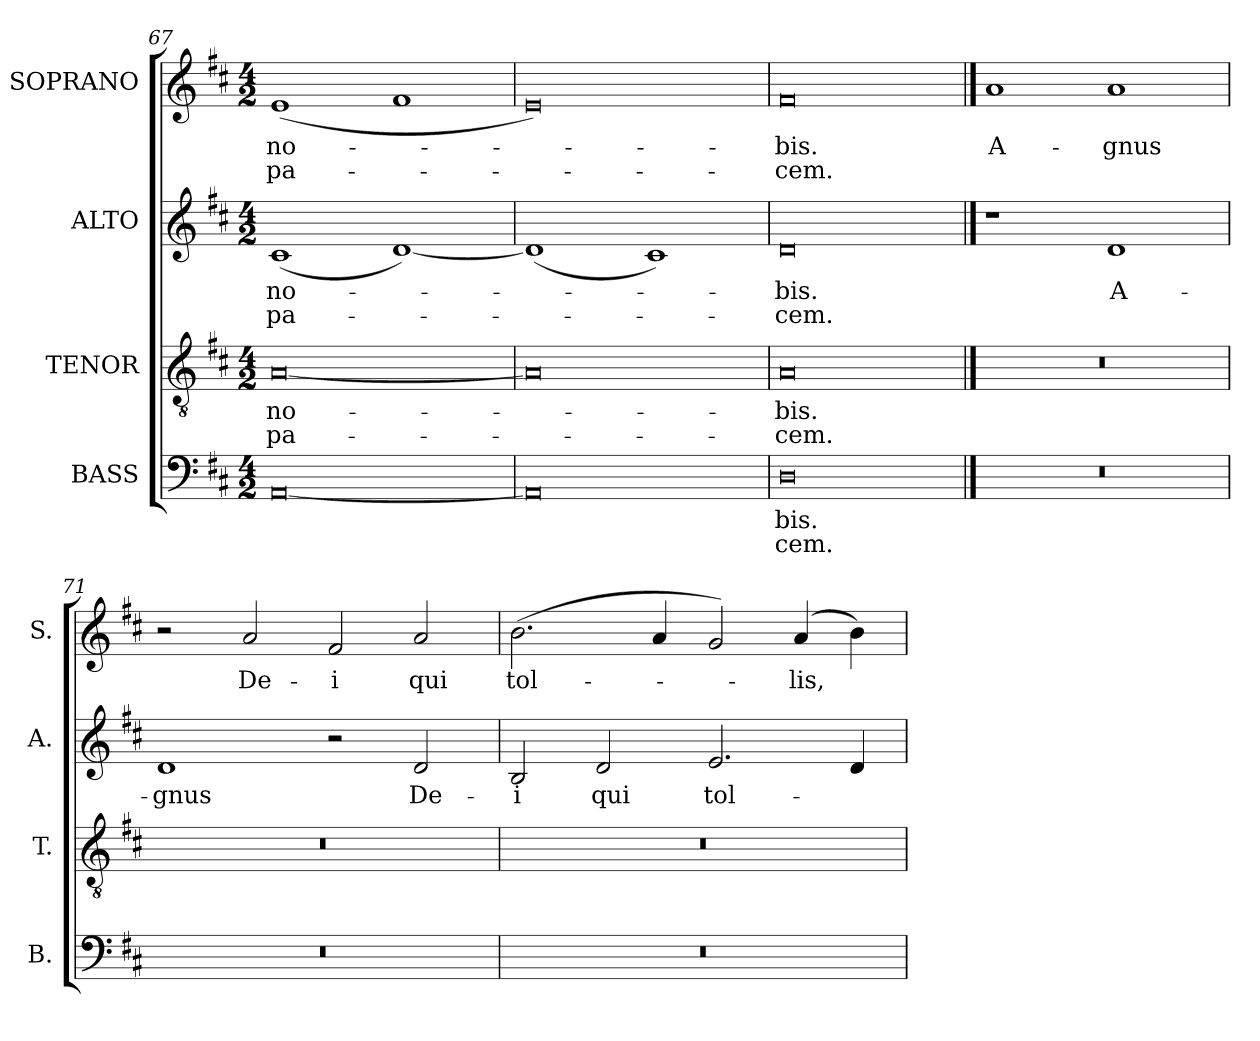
**kern	**text	**text	**kern	**text	**text	**kern	**text	**text	**kern	**text	**text
*part4	*part4	*part4	*part3	*part3	*part3	*part2	*part2	*part2	*part1	*part1	*part1
*staff4	*staff4	*staff4	*staff3	*staff3	*staff3	*staff2	*staff2	*staff2	*staff1	*staff1	*staff1
*I"BASS	*	*	*I"TENOR	*	*	*I"ALTO	*	*	*I"SOPRANO	*	*
*I'B.	*	*	*I'T.	*	*	*I'A.	*	*	*I'S.	*	*
*clefF4	*	*	*clefGv2	*	*	*clefG2	*	*	*clefG2	*	*
*	*	*	*ITrd7c12	*	*	*	*	*	*	*	*
*k[f#c#]	*	*	*k[f#c#]	*	*	*k[f#c#]	*	*	*k[f#c#]	*	*
*D:	*	*	*D:	*	*	*D:	*	*	*D:	*	*
*M4/2	*	*	*M4/2	*	*	*M4/2	*	*	*M4/2	*	*
=67	=67	=67	=67	=67	=67	=67	=67	=67	=67	=67	=67
!	!	!	!	!LO:LY:b:color=#000000	!LO:LY:b:color=#000000	!	!	!	!	!	!
!	!	!	!	!	!	!	!LO:LY:b:color=#000000	!LO:LY:b:color=#000000	!	!	!
!	!	!	!	!	!	!	!	!	!	!LO:LY:b:color=#000000	!LO:LY:b:color=#000000
[0AAi	.	.	[0AAi	no-	pa-	(1c#i	no-	pa-	(1ei	no-	pa-
.	.	.	.	.	.	[1di)	.	.	1f#i	.	.
=68	=68	=68	=68	=68	=68	=68	=68	=68	=68	=68	=68
0AAi]	.	.	0AAi]	.	.	(1di]	.	.	0ei)	.	.
.	.	.	.	.	.	1c#i)	.	.	.	.	.
=69	=69	=69	=69	=69	=69	=69	=69	=69	=69	=69	=69
!	!LO:LY:b:color=#000000	!LO:LY:b:color=#000000	!	!	!	!	!	!	!	!	!
!	!	!	!	!LO:LY:b:color=#000000	!LO:LY:b:color=#000000	!	!	!	!	!	!
!	!	!	!	!	!	!	!LO:LY:b:color=#000000	!LO:LY:b:color=#000000	!	!	!
!	!	!	!	!	!	!	!	!	!	!LO:LY:b:color=#000000	!LO:LY:b:color=#000000
0Di	-bis.	-cem.	0AAi	-bis.	-cem.	0di	-bis.	-cem.	0f#i	-bis.	-cem.
!!LO:PB:g=z
==70	==70	==70	==70	==70	==70	==70	==70	==70	==70	==70	==70
!LO:N:vis=1	!	!	!LO:N:vis=1	!	!	!	!	!	!	!	!
*	*	*	*	*	*	*	*	*	*MM160	*	*
!	!	!	!	!	!	!	!	!	!	!LO:LY:b:color=#000000	!
0r	.	.	0r	.	.	1r	.	.	1ai	A-	.
!	!	!	!	!	!	!	!LO:LY:b:color=#000000	!	!	!	!
!	!	!	!	!	!	!	!	!	!	!LO:LY:b:color=#000000	!
.	.	.	.	.	.	1di	A-	.	1ai	-gnus	.
=71	=71	=71	=71	=71	=71	=71	=71	=71	=71	=71	=71
!LO:N:vis=1	!	!	!LO:N:vis=1	!	!	!	!	!	!	!	!
!	!	!	!	!	!	!	!LO:LY:b:color=#000000	!	!	!	!
0r	.	.	0r	.	.	1di	-gnus	.	2r	.	.
!	!	!	!	!	!	!	!	!	!	!LO:LY:b:color=#000000	!
.	.	.	.	.	.	.	.	.	2ai/	De-	.
!	!	!	!	!	!	!	!	!	!	!LO:LY:b:color=#000000	!
.	.	.	.	.	.	2r	.	.	2f#i/	-i	.
!	!	!	!	!	!	!	!LO:LY:b:color=#000000	!	!	!	!
!	!	!	!	!	!	!	!	!	!	!LO:LY:b:color=#000000	!
.	.	.	.	.	.	2di/	De-	.	2ai/	qui	.
=72	=72	=72	=72	=72	=72	=72	=72	=72	=72	=72	=72
!LO:N:vis=1	!	!	!LO:N:vis=1	!	!	!	!	!	!	!	!
!	!	!	!	!	!	!	!LO:LY:b:color=#000000	!	!	!	!
!	!	!	!	!	!	!	!	!	!	!LO:LY:b:color=#000000	!
0r	.	.	0r	.	.	2Bi/	-i	.	(2.bi\	tol-	.
!	!	!	!	!	!	!	!LO:LY:b:color=#000000	!	!	!	!
.	.	.	.	.	.	2di/	qui	.	.	.	.
.	.	.	.	.	.	.	.	.	4ai/	.	.
!	!	!	!	!	!	!	!LO:LY:b:color=#000000	!	!	!	!
.	.	.	.	.	.	2.ei/	tol-	.	2gi/)	.	.
!	!	!	!	!	!	!	!	!	!	!LO:LY:b:color=#000000	!
.	.	.	.	.	.	.	.	.	(4ai/	-lis,	.
.	.	.	.	.	.	4di/	.	.	4bi\)	.	.
=	=	=	=	=	=	=	=	=	=	=	=
*-	*-	*-	*-	*-	*-	*-	*-	*-	*-	*-	*-
